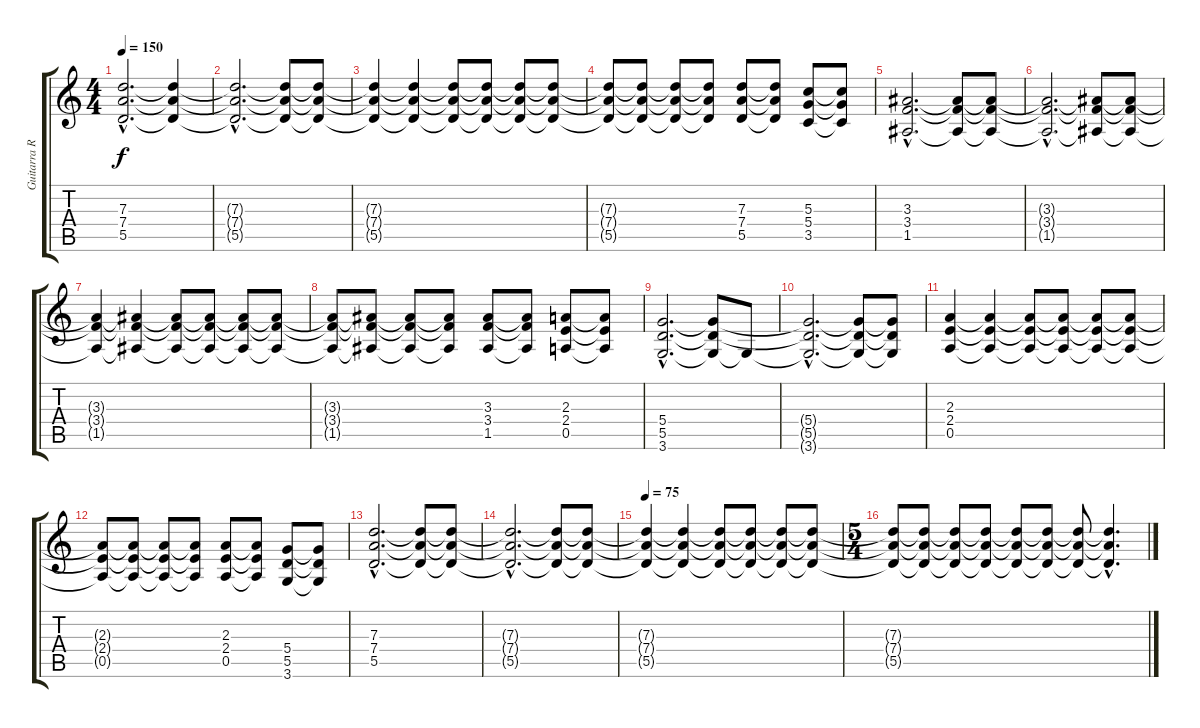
\track ("Guitarra Ritmica" "Guitarra R") {instrument distortionguitar}
\staff {score tabs}
\tuning (E4 B3 G3 D3 A2 E2) {hide}
\ts (4 4)
\tempo 150
\clef g2
\ks c
(7.3{hac} 7.4{hac} 5.5{hac}).2{d dy f} (7.3{t} 7.4{t} 5.5{t}).4 |
(7.3{hac t} 7.4{hac t} 5.5{hac t}).2{d} (7.3{t} 7.4{t} 5.5{t}).8 (7.3{t} 7.4{t} 5.5{t}).8 |
(7.3{t} 7.4{t} 5.5{t}).4 (7.3{t} 7.4{t} 5.5{t}).4 (7.3{t} 7.4{t} 5.5{t}).8 (7.3{t} 7.4{t} 5.5{t}).8 (7.3{t} 7.4{t} 5.5{t}).8 (7.3{t} 7.4{t} 5.5{t}).8 |
(7.3{t} 7.4{t} 5.5{t}).8 (7.3{t} 7.4{t} 5.5{t}).8 (7.3{t} 7.4{t} 5.5{t}).8 (7.3{t} 7.4{t} 5.5{t}).8 (7.3 7.4 5.5).8 (7.3{t} 7.4{t} 5.5{t}).8 (5.3 5.4 3.5).8 (5.3{t} 5.4{t} 3.5{t}).8 |
(3.3{hac} 3.4{hac} 1.5{hac}).2{d} (3.3{t} 3.4{t} 1.5{t}).8 (3.3{t} 3.4{t} 1.5{t}).8 |
(3.3{hac t} 3.4{hac t} 1.5{hac t}).2{d} (3.3{t} 3.4{t} 1.5{t}).8 (3.3{t} 3.4{t} 1.5{t}).8 |
(3.3{t} 3.4{t} 1.5{t}).4 (3.3{t} 3.4{t} 1.5{t}).4 (3.3{t} 3.4{t} 1.5{t}).8 (3.3{t} 3.4{t} 1.5{t}).8 (3.3{t} 3.4{t} 1.5{t}).8 (3.3{t} 3.4{t} 1.5{t}).8 |
(3.3{t} 3.4{t} 1.5{t}).8 (3.3{t} 3.4{t} 1.5{t}).8 (3.3{t} 3.4{t} 1.5{t}).8 (3.3{t} 3.4{t} 1.5{t}).8 (3.3 3.4 1.5).8 (3.3{t} 3.4{t} 1.5{t}).8 (2.3 2.4 0.5).8 (2.3{t} 2.4{t} 0.5{t}).8 |
(5.4{hac} 5.5{hac} 3.6{hac}).2{d} (5.4{t} 5.5{t} 3.6{t}).8 3.6{t}.8 |
(5.4{hac t} 5.5{hac t} 3.6{hac t}).2{d} (5.4{t} 5.5{t} 3.6{t}).8 (5.4{t} 5.5{t} 3.6{t}).8 |
(2.3 2.4 0.5).4 (2.3{t} 2.4{t} 0.5{t}).4 (2.3{t} 2.4{t} 0.5{t}).8 (2.3{t} 2.4{t} 0.5{t}).8 (2.3{t} 2.4{t} 0.5{t}).8 (2.3{t} 2.4{t} 0.5{t}).8 |
(2.3{t} 2.4{t} 0.5{t}).8 (2.3{t} 2.4{t} 0.5{t}).8 (2.3{t} 2.4{t} 0.5{t}).8 (2.3{t} 2.4{t} 0.5{t}).8 (2.3 2.4 0.5).8 (2.3{t} 2.4{t} 0.5{t}).8 (5.4 5.5 3.6).8 (5.4{t} 5.5{t} 3.6{t}).8 |
(7.3{hac} 7.4{hac} 5.5{hac}).2{d} (7.3{t} 7.4{t} 5.5{t}).8 (7.3{t} 7.4{t} 5.5{t}).8 |
(7.3{hac t} 7.4{hac t} 5.5{hac t}).2{d} (7.3{t} 7.4{t} 5.5{t}).8 (7.3{t} 7.4{t} 5.5{t}).8 |
\tempo 75
(7.3{t} 7.4{t} 5.5{t}).4 (7.3{t} 7.4{t} 5.5{t}).4 (7.3{t} 7.4{t} 5.5{t}).8 (7.3{t} 7.4{t} 5.5{t}).8 (7.3{t} 7.4{t} 5.5{t}).8 (7.3{t} 7.4{t} 5.5{t}).8 |
\ts (5 4)
(7.3{t} 7.4{t} 5.5{t}).8 (7.3{t} 7.4{t} 5.5{t}).8 (7.3{t} 7.4{t} 5.5{t}).8 (7.3{t} 7.4{t} 5.5{t}).8 (7.3{t} 7.4{t} 5.5{t}).8 (7.3{t} 7.4{t} 5.5{t}).8 (7.3{t} 7.4{t} 5.5{t}).8 (7.3{hac t} 7.4{hac t} 5.5{hac t}).4{d}
